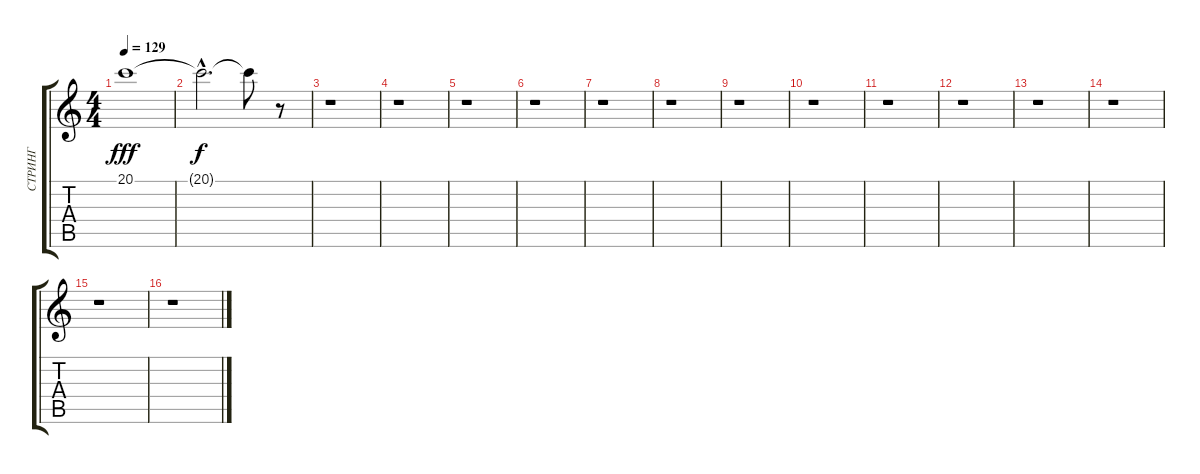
\track ("СТРИНГ" "СТРИНГ") {instrument stringensemble1}
\staff {score tabs}
\tuning (E4 B3 G3 D3 A2 E2) {hide}
\ts (4 4)
\tempo 129
\clef g2
\ks c
20.1.1{dy fff} |
20.1{hac t}.2{d dy f} 20.1{t}.8 r.8 |
r.1 |
r.1 |
r.1 |
r.1 |
r.1 |
r.1 |
r.1 |
r.1 |
r.1 |
r.1 |
r.1 |
r.1 |
r.1 |
r.1
